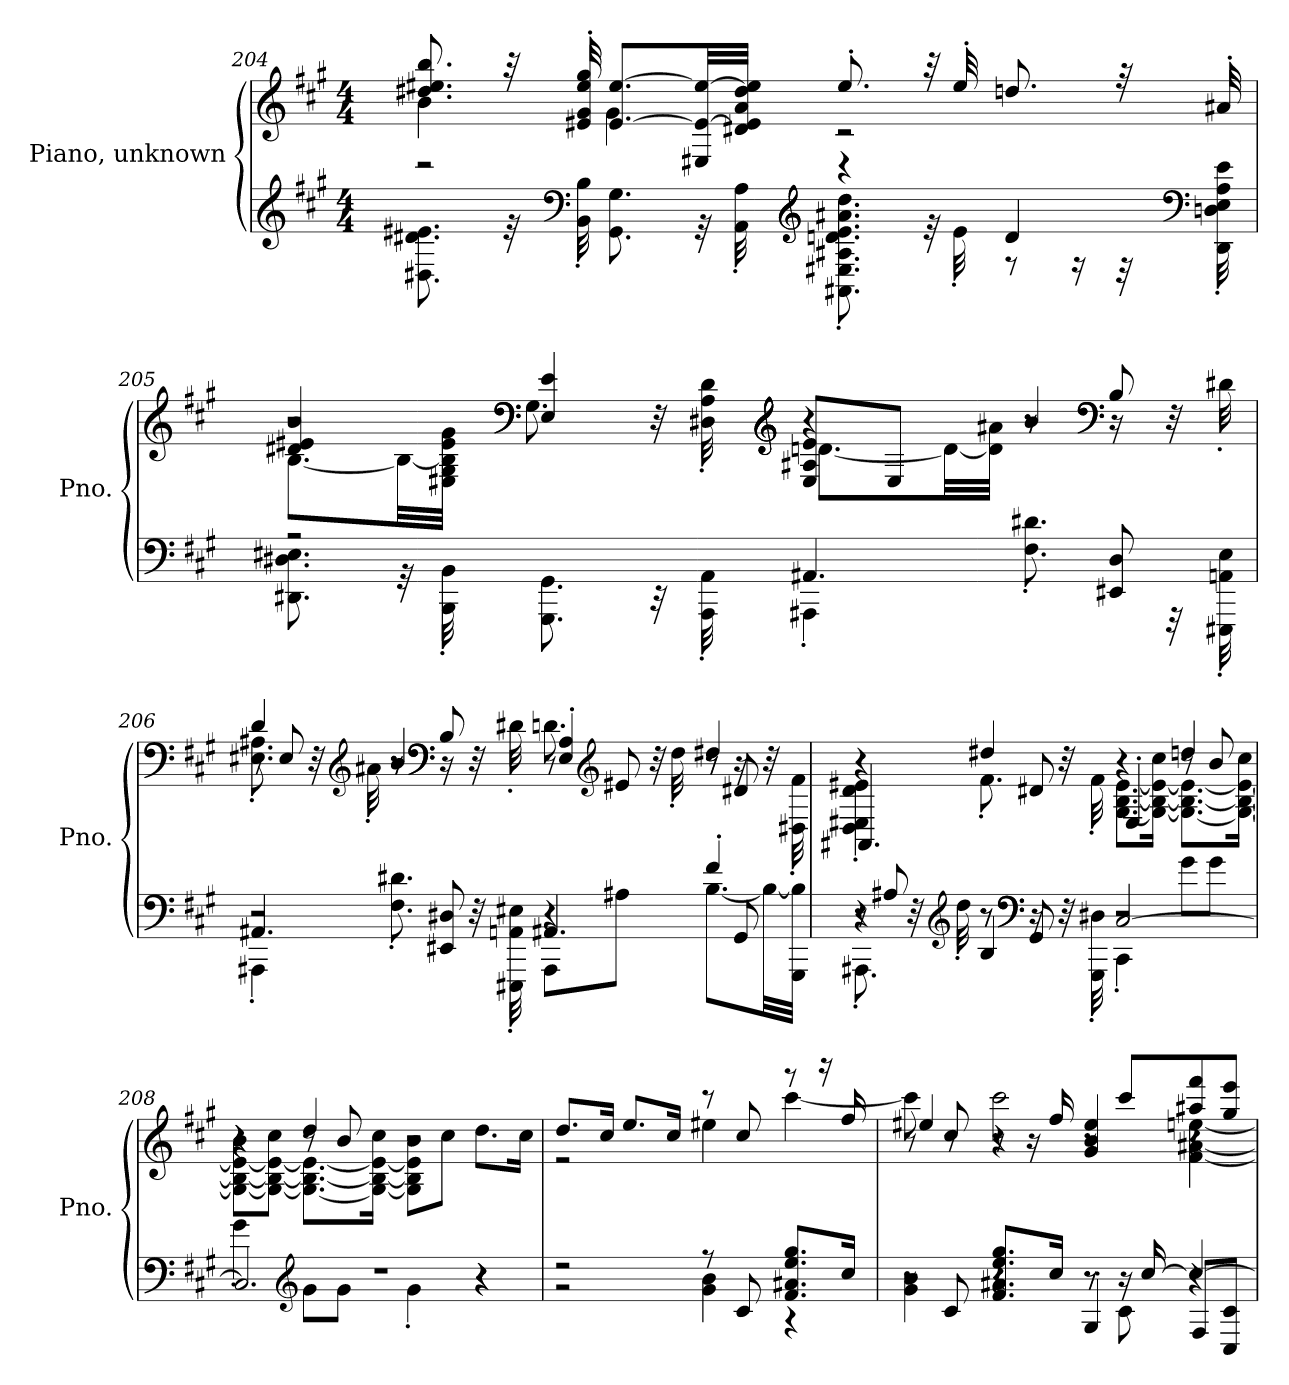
**kern	**kern
*part1	*part1
*staff2	*staff1
*I"Piano, unknown	*
*I'Pno.	*
!!LO:PB:g=z
*clefG2	*clefG2
*k[f#c#g#]	*k[f#c#g#]
*M4/4	*M4/4
=204	=204
*^	*^
2r	8.D#X\ 8.d#X\ 8.e#X\	8.dd#X/ 8.ee#X/ 8.bb/	4b\
.	32r	32r	.
*clefF4	*	*	*
.	32BB\' 32B\'	32e#X/' 32g#/' 32ee#/' 32gg#/'	.
.	8.GG#\ 8.G#\	[8.e#/ [8.ee#/L	4g#\
.	32r	32E#X/ 32e#/_ 32ee#/_LL	.
.	32AA\' 32A\'	32d#X/ 32e#/] 32a/ 32dd#/ 32ee#/]JJJ	.
*clefG2	*	*	*
4r	8.AA#X\' 8.E#X\' 8.A#X\' 8.dn\' 8.e#\' 8.a#X\' 8.dd\'	8.ee#'/	2r
.	32r	32r	.
.	32e#'\	32ee#'/	.
4d/	8r	8.ddn/	.
.	16r	.	.
.	32r	32r	.
*clefF4	*	*	*
.	32DD\' 32Dn\' 32E#\' 32A#\' 32e#\'	32a#X'/	.
!!LO:LB:g=z
=205	=205	=205	=205
*	*	*	*^
2r	8.DD#X\ 8.D#X\ 8.E#X\	4d#X/ 4e#X/ 4b/	[8.B\L	2r
.	32r	.	32B\LL_	.
.	32BBB\' 32BB\'	.	32E#X\ 32G#\ 32B\] 32e#\ 32g#\JJJ	.
*	*	*clefF4	*	*
.	8.GGG#\ 8.GG#\	4E#/ 4e#/	8.G#\	.
.	32r	.	32r	.
.	32AAA\' 32AA\'	.	32D#X\' 32A\' 32d#\'	.
*	*	*clefG2	*	*
4.AA#X/	4AAA#X'\	8E#/ 8A#X/ 8e#/L	[8.dn\L	4r
.	.	8E#/J	.	.
.	.	.	32d\LL_	.
.	.	.	32d\] 32a#X\JJJ	.
.	8.F#\' 8.d#X\'	4b/	8r	8r
*	*	*clefF4	*	*
8EE#X/ 8D#/	.	.	16r	8B/
.	32r	.	32r	.
.	32EEE#X\' 32AAn\' 32E#\'	.	32d#X'\	.
!!LO:LB:g=z	!!	!!
=206	=206	=206	=206	=206
*	*^	*	*	*
2r	4AAA#X'\	4.AA#X/	4d/	8.E#X\' 8.A#X\'	8r
.	.	.	.	.	8E#/
.	.	.	.	32r	.
*	*	*	*clefG2	*	*
.	.	.	.	32a#X'\	.
.	8.F#\' 8.d#X\'	.	4b/	8r	8r
*	*	*	*clefF4	*	*
.	.	8EE#X/ 8D#X/	.	16r	8B/
.	32r	.	.	32r	.
.	32EEE#X\' 32AAn\' 32E#X\'	.	.	32d#X'\	.
4r	8AAA#\L	4.AA#X/	8r	8.dn\	4E#/' 4A#/'
*	*	*	*clefG2	*	*
.	8A#X\J	.	8e#X/	.	.
.	.	.	.	32r	.
.	.	.	.	32dd'\	.
4f#'/	[8.B\L	.	8r	8r	4dd#X/
.	.	8GG#/	8d#X/	16r	.
.	32B\LL_	.	.	32r	.
.	32GGG#\ 32B\]JJJ	.	.	32D#X\' 32f#\'	.
!!LO:LB:g=z	!!	!!
=207	=207	=207	=207	=207	=207
8r	8.AAA#X'\	4r	4r	4D\' 4E#X\' 4d\' 4e#X\'	4.AA#X/
8A#X/	.	.	.	.	.
.	32r	.	.	.	.
*clefG2	*	*	*	*	*
.	32dd'\	.	.	.	.
4B/	8r	8r	4dd#X/	8.f#'\	.
*clefF4	*	*	*	*	*
.	16r	8GG#/	.	.	8d#X/
.	32r	.	.	32r	.
.	32GGG#\' 32D#X\'	.	.	32f#'\	.
2r	4CC#'\	[2C#/	4r	[8.G#\ [8.B\ [8.e#\L	4E#'/
.	.	.	.	16G#\_ 16B\_ 16e#\_ 16cc#\Jk	.
.	8g#\L	.	4ddn/	8.G#\_ 8.B\_ 8.e#\_L	8r
.	8g#\J	.	.	.	8b/
.	.	.	.	16G#\_ 16B\_ 16e#\_ 16cc#\Jk	.
=208	=208	=208	=208	=208	=208
1r	4g#'\	2.C#/]	4r	8G#\_ 8B\_ 8e#\_ 8b\L	4r
.	.	.	.	8G#\_ 8B\_ 8e#\_ 8cc#\J	.
*clefG2	*	*	*	*	*
.	8g#\L	.	8r	8.G#\_ 8.B\_ 8.e#\_L	4dd/
.	8g#\J	.	8b/	.	.
.	.	.	.	16G#\_ 16B\_ 16e#\_ 16cc#\Jk	.
.	4g#'\	.	2r	8G#\] 8B\] 8e#\] 8b\L	2r
.	.	.	.	8cc#\J	.
.	4r	4r	.	8.dd\L	.
.	.	.	.	16cc#\Jk	.
*	*v	*v	*	*	*
*	*	*	*v	*v
!!LO:LB:g=z
=209	=209	=209	=209
2r	2r	8.dd/L	2r
.	.	16cc#/Jk	.
.	.	8.ee/L	.
.	.	16cc#/Jk	.
8r	4g#\ 4b\	8r	4ee#X\
8c#/	.	8cc#/	.
8.f#/ 8.a#X/ 8.ee/ 8.gg#/L	4r	8r	[4ccc#\
.	.	16r	.
16cc#/Jk	.	16ff#/	.
=210	=210	=210	=210
*	*^	*	*^
2r	4g#\ 4b\	8r	8r	8ccc#\]	4ee#X/
.	.	8c#/	8cc#/	8r	.
.	4r	8.f#/ 8.a#X/ 8.ee/ 8.gg#/L	8r	2ccc#\	4r
.	.	.	16r	.	.
.	.	16cc#/Jk	16ff#/	.	.
8r	8r	4G#'/	8r	.	4g#/ 4b/ 4ee#/
16r	8c#\	.	8ccc#/L	.	.
[16cc#/	.	.	.	.	.
4cc#/_	4r	8F#/L	8aa#X/ 8fff#/	[4f#\ [4a#X\ [4een\	4r
.	.	8C#/ 8c#/J	8gg#/ 8eee/J	.	.
*v	*v	*v	*	*	*
*	*v	*v	*v
=	=
*-	*-
